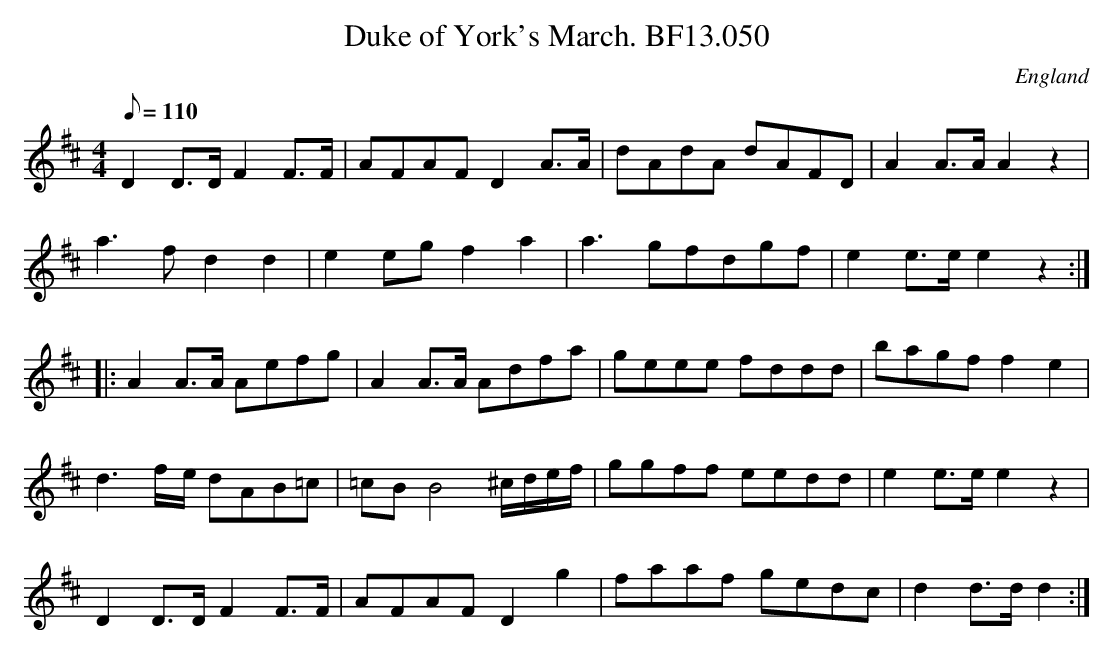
X:1
T:Duke of York's March. BF13.050
M:4/4
Q:110
O:England
K:D
D2D>DF2F>F|AFAFD2A>A|dAdA dAFD|A2A>AA2z2|!
a3fd2d2|e2egf2a2|a3gfdgf|e2e>ee2z2::!
A2A>A Aefg|A2A>A Adfa|geee fddd|bagff2e2|!
d3f/-e/ dAB=c|=cBB4 ^c/d/e/f/|ggff eedd|e2e>ee2z2|!
D2D>DF2F>F|AFAFD2g2|faaf gedc|d2d>dd2:|]
